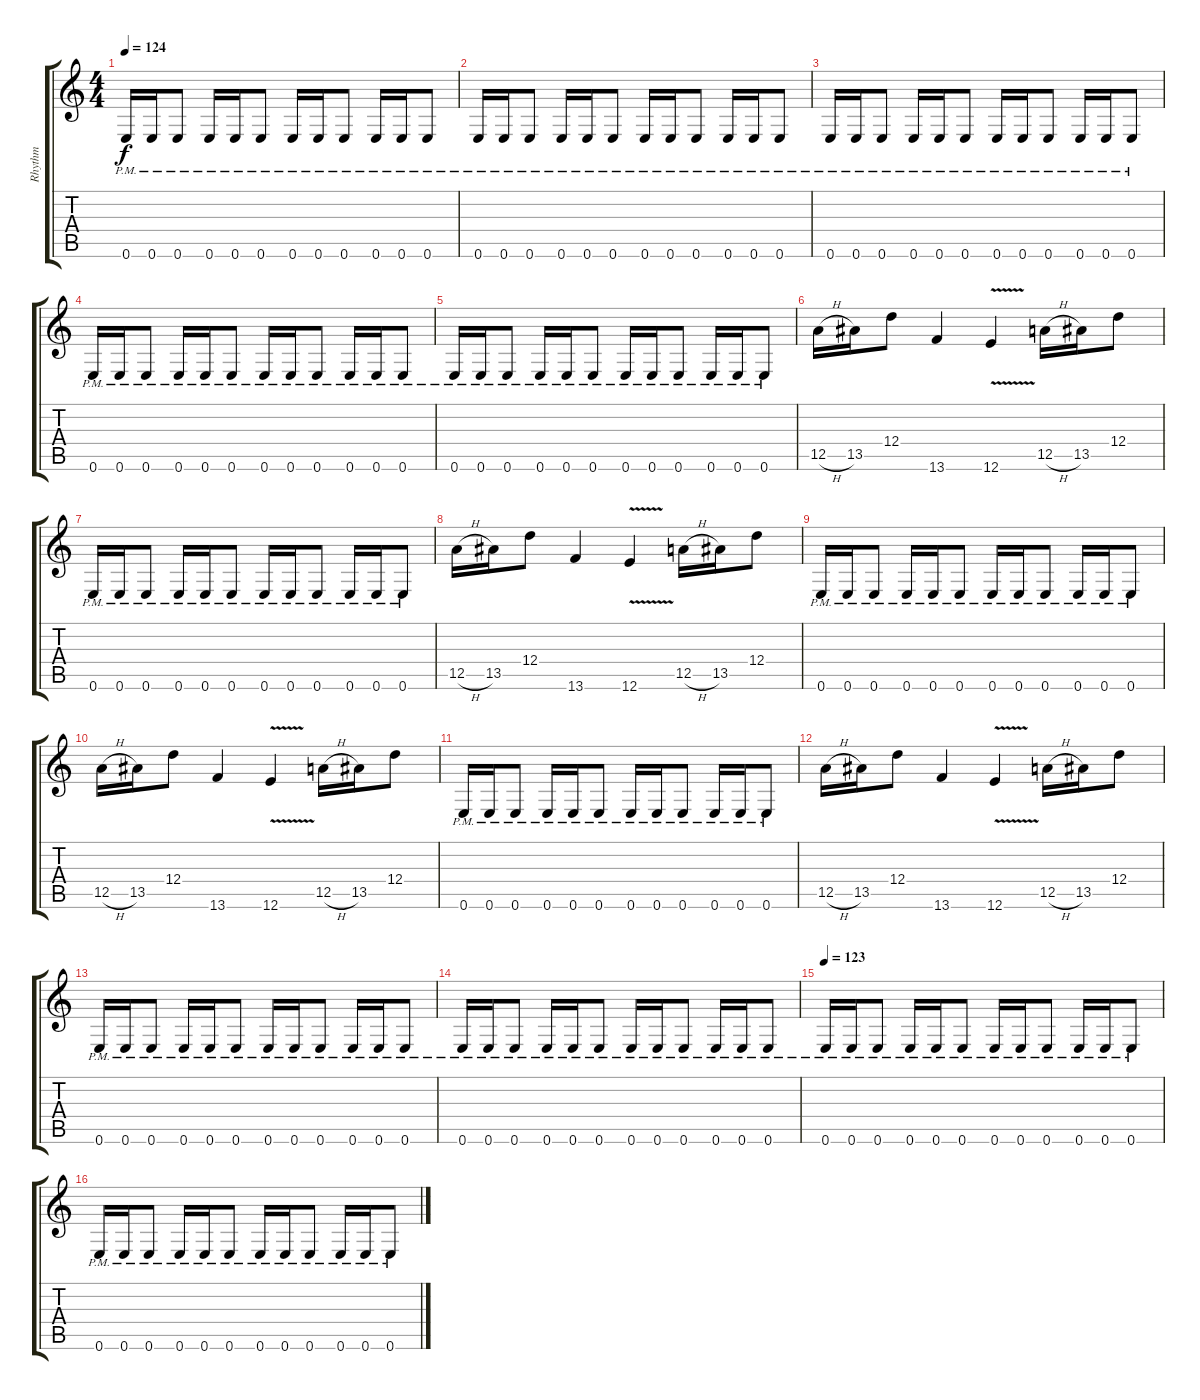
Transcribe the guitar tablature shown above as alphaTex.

\track ("Rhythm" "Rhythm") {instrument distortionguitar}
\staff {score tabs}
\tuning (E4 B3 G3 D3 A2 E2) {hide}
\ts (4 4)
\tempo 124
\clef g2
\ks c
0.6{pm}.16{dy f} 0.6{pm}.16 0.6{pm}.8 0.6{pm}.16 0.6{pm}.16 0.6{pm}.8 0.6{pm}.16 0.6{pm}.16 0.6{pm}.8 0.6{pm}.16 0.6{pm}.16 0.6{pm}.8 |
0.6{pm}.16 0.6{pm}.16 0.6{pm}.8 0.6{pm}.16 0.6{pm}.16 0.6{pm}.8 0.6{pm}.16 0.6{pm}.16 0.6{pm}.8 0.6{pm}.16 0.6{pm}.16 0.6{pm}.8 |
0.6{pm}.16 0.6{pm}.16 0.6{pm}.8 0.6{pm}.16 0.6{pm}.16 0.6{pm}.8 0.6{pm}.16 0.6{pm}.16 0.6{pm}.8 0.6{pm}.16 0.6{pm}.16 0.6{pm}.8 |
0.6{pm}.16 0.6{pm}.16 0.6{pm}.8 0.6{pm}.16 0.6{pm}.16 0.6{pm}.8 0.6{pm}.16 0.6{pm}.16 0.6{pm}.8 0.6{pm}.16 0.6{pm}.16 0.6{pm}.8 |
0.6{pm}.16 0.6{pm}.16 0.6{pm}.8 0.6{pm}.16 0.6{pm}.16 0.6{pm}.8 0.6{pm}.16 0.6{pm}.16 0.6{pm}.8 0.6{pm}.16 0.6{pm}.16 0.6{pm}.8 |
12.5{h}.16 13.5.16 12.4.8 13.6.4 12.6{v}.4 12.5{h}.16 13.5.16 12.4.8 |
0.6{pm}.16 0.6{pm}.16 0.6{pm}.8 0.6{pm}.16 0.6{pm}.16 0.6{pm}.8 0.6{pm}.16 0.6{pm}.16 0.6{pm}.8 0.6{pm}.16 0.6{pm}.16 0.6{pm}.8 |
12.5{h}.16 13.5.16 12.4.8 13.6.4 12.6{v}.4 12.5{h}.16 13.5.16 12.4.8 |
0.6{pm}.16 0.6{pm}.16 0.6{pm}.8 0.6{pm}.16 0.6{pm}.16 0.6{pm}.8 0.6{pm}.16 0.6{pm}.16 0.6{pm}.8 0.6{pm}.16 0.6{pm}.16 0.6{pm}.8 |
12.5{h}.16 13.5.16 12.4.8 13.6.4 12.6{v}.4 12.5{h}.16 13.5.16 12.4.8 |
0.6{pm}.16 0.6{pm}.16 0.6{pm}.8 0.6{pm}.16 0.6{pm}.16 0.6{pm}.8 0.6{pm}.16 0.6{pm}.16 0.6{pm}.8 0.6{pm}.16 0.6{pm}.16 0.6{pm}.8 |
12.5{h}.16 13.5.16 12.4.8 13.6.4 12.6{v}.4 12.5{h}.16 13.5.16 12.4.8 |
0.6{pm}.16 0.6{pm}.16 0.6{pm}.8 0.6{pm}.16 0.6{pm}.16 0.6{pm}.8 0.6{pm}.16 0.6{pm}.16 0.6{pm}.8 0.6{pm}.16 0.6{pm}.16 0.6{pm}.8 |
0.6{pm}.16 0.6{pm}.16 0.6{pm}.8 0.6{pm}.16 0.6{pm}.16 0.6{pm}.8 0.6{pm}.16 0.6{pm}.16 0.6{pm}.8 0.6{pm}.16 0.6{pm}.16 0.6{pm}.8 |
\tempo 123
0.6{pm}.16 0.6{pm}.16 0.6{pm}.8 0.6{pm}.16 0.6{pm}.16 0.6{pm}.8 0.6{pm}.16 0.6{pm}.16 0.6{pm}.8 0.6{pm}.16 0.6{pm}.16 0.6{pm}.8 |
0.6{pm}.16 0.6{pm}.16 0.6{pm}.8 0.6{pm}.16 0.6{pm}.16 0.6{pm}.8 0.6{pm}.16 0.6{pm}.16 0.6{pm}.8 0.6{pm}.16 0.6{pm}.16 0.6{pm}.8
